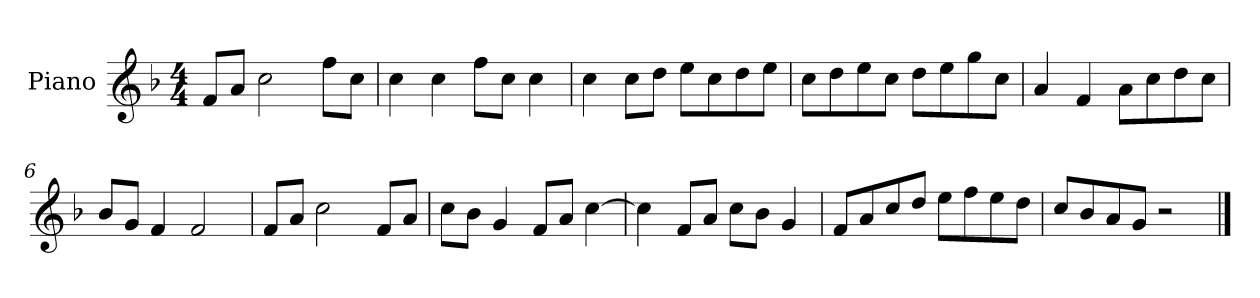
**kern
*part1
*staff1
*I"Piano
*I'P-no
*clefG2
*k[b-]
*M4/4
*MM90
=1
8f/L
8a/J
2cc\
8ff\L
8cc\J
=2
4cc\
4cc\
8ff\L
8cc\J
4cc\
=3
4cc\
8cc\L
8dd\J
8ee\L
8cc\
8dd\
8ee\J
=4
8cc\L
8dd\
8ee\
8cc\J
8dd\L
8ee\
8gg\
8cc\J
=5
4a/
4f/
8a\L
8cc\
8dd\
8cc\J
=6
8b-/L
8g/J
4f/
2f/
!!LO:LB:g=z
=7
8f/L
8a/J
2cc\
8f/L
8a/J
=8
8cc\L
8b-\J
4g/
8f/L
8a/J
[4cc\
=9
4cc\]
8f/L
8a/J
8cc\L
8b-\J
4g/
=10
8f/L
8a/
8cc/
8dd/J
8ee\L
8ff\
8ee\
8dd\J
=11
8cc/L
8b-/
8a/
8g/J
2r
==
*-
